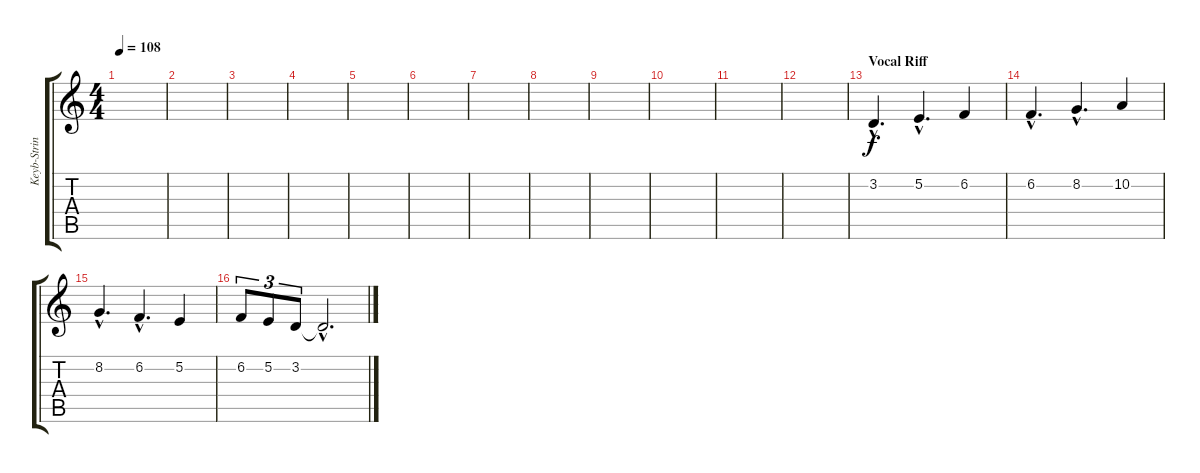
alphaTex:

\track ("Keyb-Strings 1" "Keyb-Strin") {instrument stringensemble1}
\staff {score tabs}
\tuning (E4 B3 G3 D3 A2 E2) {hide}
\ts (4 4)
\tempo 108
\clef g2
\ks c
|
|
|
|
|
|
|
|
|
|
|
|
\section ("" "Vocal Riff")
3.2{hac}.4{d} 5.2{hac}.4{d} 6.2.4 |
6.2{hac}.4{d} 8.2{hac}.4{d} 10.2.4 |
8.2{hac}.4{d} 6.2{hac}.4{d} 5.2.4 |
6.2.8{tu (3 2)} 5.2.8{tu (3 2)} 3.2.8{tu (3 2)} 3.2{hac t}.2{d}
